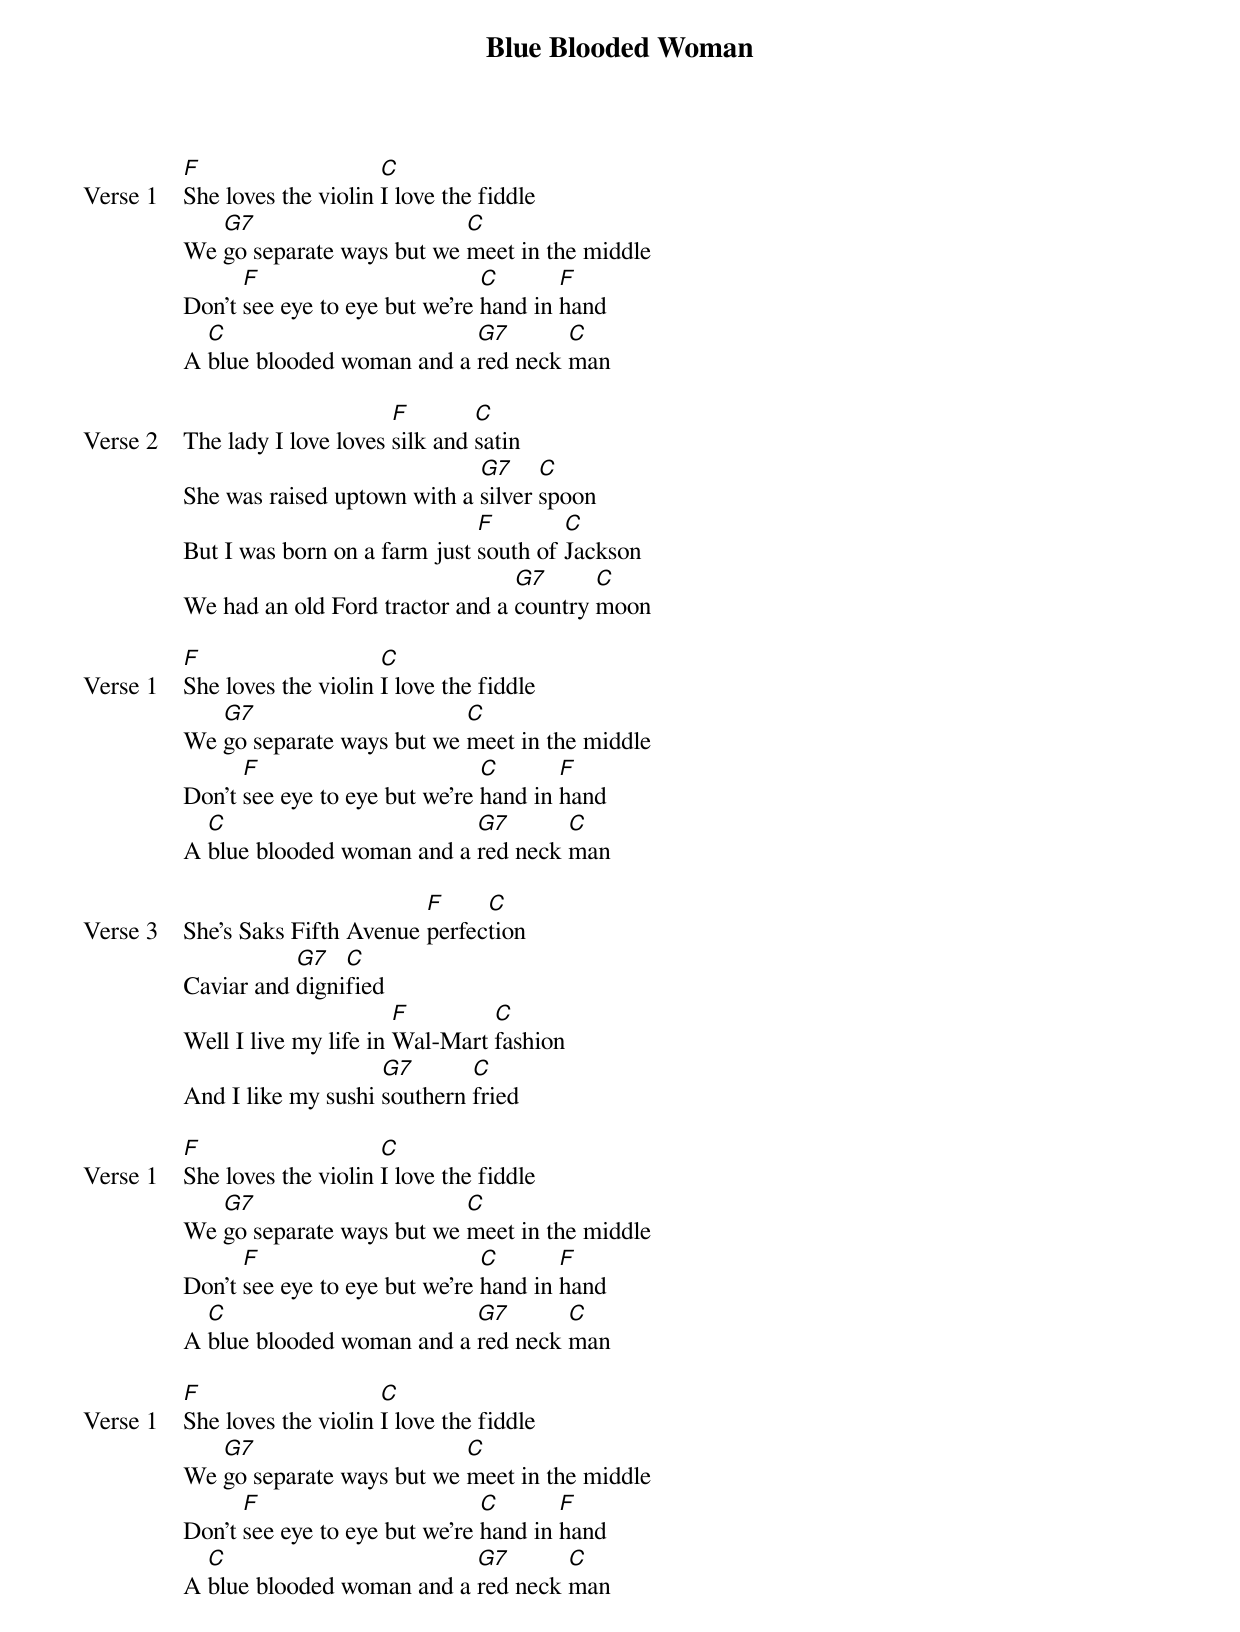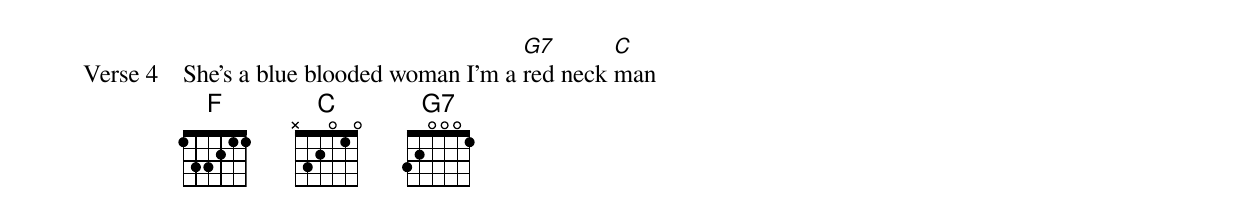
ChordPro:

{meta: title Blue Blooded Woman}
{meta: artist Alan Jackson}
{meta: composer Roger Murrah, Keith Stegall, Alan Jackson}
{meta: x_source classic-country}
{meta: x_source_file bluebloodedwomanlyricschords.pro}
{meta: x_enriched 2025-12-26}

{start_of_verse: Verse 1}
[F]She loves the violin [C]I love the fiddle
We [G7]go separate ways but we [C]meet in the middle
Don't [F]see eye to eye but we're [C]hand in [F]hand
A [C]blue blooded woman and a [G7]red neck [C]man
{end_of_verse}

{start_of_verse: Verse 2}
The lady I love loves [F]silk and [C]satin
She was raised uptown with a [G7]silver [C]spoon
But I was born on a farm just [F]south of [C]Jackson
We had an old Ford tractor and a [G7]country [C]moon
{end_of_verse}

{start_of_verse: Verse 1}
[F]She loves the violin [C]I love the fiddle
We [G7]go separate ways but we [C]meet in the middle
Don't [F]see eye to eye but we're [C]hand in [F]hand
A [C]blue blooded woman and a [G7]red neck [C]man
{end_of_verse}

{start_of_verse: Verse 3}
She's Saks Fifth Avenue [F]perfec[C]tion
Caviar and [G7]digni[C]fied
Well I live my life in [F]Wal-Mart [C]fashion
And I like my sushi [G7]southern [C]fried
{end_of_verse}

{start_of_verse: Verse 1}
[F]She loves the violin [C]I love the fiddle
We [G7]go separate ways but we [C]meet in the middle
Don't [F]see eye to eye but we're [C]hand in [F]hand
A [C]blue blooded woman and a [G7]red neck [C]man
{end_of_verse}

{start_of_verse: Verse 1}
[F]She loves the violin [C]I love the fiddle
We [G7]go separate ways but we [C]meet in the middle
Don't [F]see eye to eye but we're [C]hand in [F]hand
A [C]blue blooded woman and a [G7]red neck [C]man
{end_of_verse}

{start_of_verse: Verse 4}
She's a blue blooded woman I'm a [G7]red neck [C]man
{end_of_verse}
